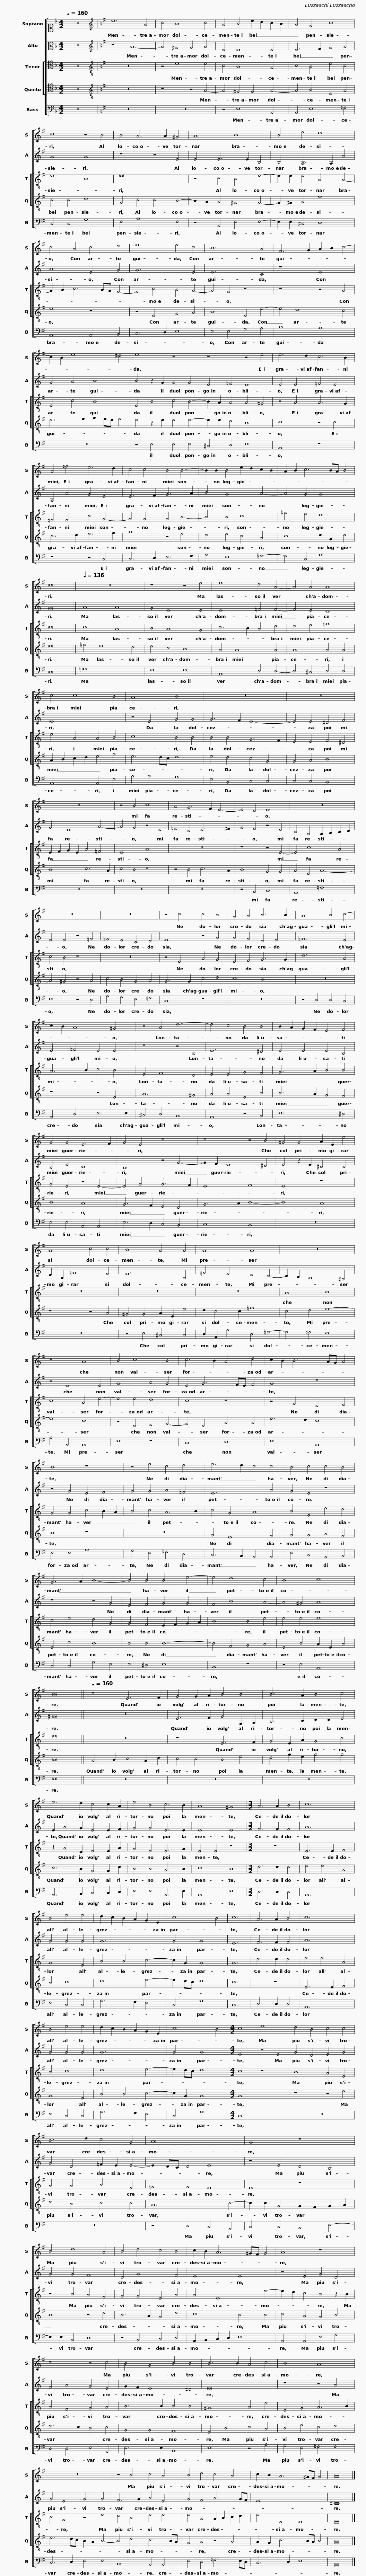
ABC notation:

X:1
%%score [ 1 2 [ 3 4 ] 5 ]
L:1/8
Q:1/4=160
M:4/2
I:linebreak $
K:F
V:1 alto1
V:2 alto
V:3 tenor
V:4 tenor
V:5 bass
V:1
 z16 |[K:G][K:treble] e12 A4 | c4 B8 c4 | A4 B4 e2 d2 c2 B2 |$ A4 G4 c8 | %5
 c8 z4 B4 | B4 A6 A2 ^G4 | A8 B8 |$ B4 e4 d8 | c4 A4 c4 d4 | %10
 e8 e4 c4 | B12 A4 |$ F6 G2 A2 B2 c4- | c2 B2 e8 ^d4 | e8 z8 | %15
 z8 z4 e4 |$ e6 d2 c6 B2 | A4 =f4 e6 d2 | c4 c4 B4 B4- | B2 B2 B4 e2 d2 c2 B2 |$ %20
 A2 B2 c6 BA B4 | c16 ||[Q:1/4=136] z16 | z8 z4 e4 |$ e8 d4 A4- | %25
 A4 A4 A8 | c4 c8 B4 | A8 B8 |$ z16 | z16 | %30
 z16 | z4 B4 c8 |$ A4 G6 F2 E4- | E4 D4 E8 | z16 | %35
 z16 |$ z16 | z4 c4 c4 B4 | G4 A4 B6 B2 | A8 B4 c4- |$ %40
 c2 B2 A8 ^G4 | z4 A4 d8- | d4 c4 B4 B4 | B2 A2 G2 F2 E4 F4 |$ G4 G4 E6 F2 | %45
 G4 E4 z8 | z8 z4 B4 | ^G4 G4 A2 E2 e4 |$ A8 c4 c4 | B8 A4 A4 | %50
 A8 A8 | z16 |$ z8 A8 | B4 c8 B4 | c6 B2 A4 d4 | %55
 c2 B2 B6 AG A4 |$ B8 z8 | z4 e4 c4 d4 | e6 d2 c4 c4 | B4 c4 c4 B4 |$ %60
 G6 A2 B8- | B4 B4 B4 e4- | e4 d8 c4 | B8 c8 |$ B16 || %65
[Q:1/4=160] z8 E6 F2 | G4 G2 A2 B4 B4 | B6 A2 B4 c4 |$ e6 d2 c4 c2 A2 | e4 B4 c6 B2 | %70
 A8 ^G8 |[M:3/2] A6 A2 B4 |$ c12 | B4 e4 e4 | d2 c2 B2 A2 G2 E2 | %75
 c8 B4 | c12 |$ A6 A2 B4 | c12 | B4 e4 e4 | %80
 d2 c2 B2 A2 G2 E2 | c8 B4 |$[M:4/2] c8 e8 | d4 B4 c4 c4 | B6 d2 c4 G4 | %85
 A16 |$ G8 z8 | B4 d8 A4 | B4 d4 c4 B4 | c2 B2 A6 ^GF G4 |$ %90
 A8 z8 | z8 z4 c4 | B4 G4 B4 B4 | B6 B2 A4 c4 |$ B8 A8 | %95
 z16 | z4 B4 c4 A4 | B4 d4 c4 A4 |$ c2 B2 A6 ^GF G4 | A16 |] %100
V:2
 z16 |[K:G][K:treble] z8 A8- | A4 ^G4 G4 A4 | E4 E8 E4 |$ E6 F2 G4 A4 | %5
 G8 G8 | z8 z4 E4 | E4 E6 E2 B,4 |$ B,4 A,6 A,2 A4 | A8 E4 G4 | %10
 G12 E4 | E12 C4 |$ z8 E8 | G4 A4 B8 | B4 z2 G2 G4 G4 | %15
 E4 =F4 E8 |$ E4 E4 =F4 E4 | A,4 A4 G4 E4 | E6 F2 G6 A2 | B4 G8 A4- |$ %20
 A4 G4 G8 | G16 || A8 A8 | G4 E8 E4 |$ E8 =F4 F4- | %25
 F4 E4 D8 | E16 | z4 E4 G4 G4 |$ G6 F2 E8- | E4 E4 ^D4 F4 | %30
 G4 E8 A4- | A4 G4 z4 E4 |$ =F4 D4 E6 ^F2 | G4 F4 z4 E4 | C4 A,4 A,2 B,2 C2 D2 | %35
 E4 E4 z4 =F4 |$ =F4 E4 C4 D4 | E8 z4 G4 | G4 F4 D4 E4 | =F12 E4 |$ %40
 E4 =F4 E4 E4 | z8 z4 B,4 | E12 ^D4 | E4 E4 E4 B,4 |$ B,4 E4 C8 | %45
 B,8 z4 G4- | G2 F2 E8 ^D4 | E4 z2 E2 ^C4 C4 |$ D2 A,2 =F8 E4 | E12 A,4 | %50
 =F4 E4 D4 C4- | C2 B,2 A,8 ^G,4 |$ z4 E8 E4 | G8 A4 G4 | E4 G6 FE F4 | %55
 G8 z8 |$ z4 G4 E4 F4 | G4 G4 A4 =F4 | E12 A4 | G4 E4 z8 |$ %60
 z8 z4 G4 | E4 F4 G4 G4 | F4 B8 A4- | A4 ^G4 A8 |$ ^G16 || %65
 z16 | E6 F2 G4 G,2 A,2 | B,6 C2 D2 D2 E4 |$ E2 A4 G2 E4 E2 F2 | G4 G4 E6 E2 | %70
 E8 E8 |[M:3/2] F6 F2 F4 |$ A12 | G4 G4 G4 | G12 | %75
 G4 G8 | E12 |$ F6 F2 F4 | A12 | G4 G4 G4 | %80
 G12 | G4 G8 |$[M:4/2] E8 z4 E4 | G4 D4 E4 G4 | G4 D4 =F2 E2 E4- | %85
 E2 DC D4 E8 |$ z4 E4 D4 B,4 | G4 G4 F8 | D4 G8 F4 | E8 E8 |$ %90
 z4 E4 G4 D4 | F4 A4 G4 E4 | G2 F2 E8 ^D4 | E16 |$ z8 z4 A4 | %95
 G4 E4 G4 G4 | F6 G2 A4 E4 | G4 F4 A6 GF |$ E16 | ^C16 |] %100
V:3
 z16 |[K:G][K:treble-8] z16 | z4 e8 e4 | c4 B8 A4 |$ c4 B4 e4 c4 | %5
 e8 B8 | e16 | z4 c4 B4 e4- |$ e2 e2 e4 A4 A4- | A2 B2 c6 BA G4- | %10
 G4 c4 B4 A4- | A4 G4 z8 |$ z8 z4 A4 | E4 c4 B8 | E4 B4 c4 B4- | %15
 B2 A2 A4 A4 ^G4 |$ z4 A4 A6 G2 | =F4 F4 c4 G4- | G4 G4 G4 B4- | B4 B4 c8 |$ %20
 =f4 e4 d8 | c16 || c8 A8 | B4 A8 G4 |$ c6 B2 A4 d4 | %25
 d4 e4 =f8 | e4 A4 A4 B4 | c8 B4 B4 |$ B4 B4 G6 F2 | E4 E4 F4 ^D4 | %30
 E2 F2 G2 E2 A4 =F4 | E8 A8 |$ z16 | z8 z4 E4- | E4 c8 A4 | %35
 c4 B4 z8 |$ z16 | z4 E4 A4 G4 | E4 F4 G6 G2 | d12 A4 |$ %40
 A6 B2 c4 B4 | E4 F8 D4 | E4 E4 G4 F4 | G6 A2 B4 B4 |$ G4 E4 z4 E4- | %45
 E4 G4 G6 F2 | E8 F8 | E8 z8 |$ z16 | z16 | %50
 z16 | A8 B8 |$ c8 A4 e4- | e4 e4 d8 | c8 z8 | %55
 z4 G4 E4 F4 |$ G4 G4 c4 B2 A2 | B4 c4 A6 B2 | c4 G4 A8 | B4 E4 e4 d4 |$ %60
 c4 e4 d4 G4 | G4 F4 E2 F2 G2 A2 | B8 B4 e4 | e4 e4 e8 |$ e16 || %65
 z16 | z8 E6 F2 | G4 E2 A2 G4 c4 |$ z2 A4 D2 E4 E2 A2 | G4 E4 E6 G2 | %70
 E4 E4 z8 |[M:3/2] z12 |$ E6 E2 F4 | G8 E4 | B4 B4 c4- | %75
 c2 G2 G8 | G12 |$ d6 d2 d4 | e4 e4 A4 | B4 c8 | %80
 d8 e4- | e2 dc d8 |$[M:4/2] c8 z8 | B8 A4 E4 | G4 G4 A4 E4 | %85
 =F4 F4 E8 |$ E8 z8 | z4 B4 A4 F4 | G4 G4 E4 A4 | A4 E8 e4- |$ %90
 e2 d2 c4 B4 z2 B2 | A4 F4 G4 A4 | B6 B2 B4 B4 | ^G8 A4 e4 |$ E4 G4 A6 B2 | %95
 c4 G4 z4 e4 | d4 B4 e4 e4 | e4 A4 A2 B2 c2 d2 |$ e4 E4 E8 | E16 |] %100
V:4
 z16 |[K:G][K:treble-8] z16 | z8 z4 A4- | A4 ^G4 G4 A4- |$ A4 B4 E4 A4 | %5
 c4 c4 d8 | G4 c4 c4 B4- | B2 A2 A4 ^G4 G4- |$ G2 ^G2 A4 f8 | e8 z8 | %10
 z4 E4 G4 A4 | B8 E4 e4- |$ e4 d8 c4 | e6 f2 g2 fe f4 | e4 z2 e2 e4 e4- | %15
 e2 e2 d4 B8 |$ c8 z4 c4 | c6 d2 e6 f2 | g8 z4 e4 | d4 e4 c4 A4 |$ %20
 c8 d2 G2 d4 | e16 || =f4 e8 d4 | e4 c4 B8 |$ A4 A8 A4 | %25
 A8 A4 A4 | A2 B2 c2 d2 e4 g4 | e6 dc d8 |$ e4 d4 c4 G4 | G4 A4 B8 | %30
 B8 c6 A2 | c4 B4 z8 |$ z4 B4 c6 A2 | B8 G4 G4 | A4 E4 A8- | %35
 A4 ^G4 z4 A4 |$ c4 B4 G4 A4 | G6 G2 c4 d4 | c8 B8 | z16 |$ %40
 z8 z4 E4 | A12 ^G4 | A4 A4 E4 B4 | B6 A2 G4 F4 |$ B8 A8 | %45
 G6 F2 E4 D4 | G6 A2 B8- | B8 A8 |$ z8 z4 A4 | ^G4 G4 A2 E2 e4 | %50
 d2 c4 c2 =f8 | c4 d4 e8- |$ e8 c8 | z4 E4 F4 G4- | G4 E4 A4 A4 | %55
 e6 d2 c8 |$ B8 z8 | z16 | G4 E8 F4 | G4 G4 A4 F4 |$ %60
 E4 c4 B8 | B4 B4 B8- | B4 F4 G4 A4 | E4 B4 A2 E2 A4 |$ B16 || %65
 A6 B2 c4 A2 d2 | c4 c4 B4 e4 | d4 g2 e2 g4 g4 |$ c6 B2 G4 G2 d2 | B4 B4 A6 B2 | %70
 c8 B8 |[M:3/2] d6 d2 d4 |$ e4 e4 A4 | B4 c8 | d8 e4- | %75
 e2 dc d8 | c12 |$ z12 | E6 E2 F4 | G8 E4 | %80
 B4 B4 c4- | c2 G2 G8 |$[M:4/2] G16 | z8 z4 e4 | d4 B4 c4 c4 | %85
 A12 c4- |$ c2 c2 G4 G2 F2 G2 A2 | B8 z4 d4 | B6 A2 G4 d4 | c8 B4 B4 |$ %90
 c4 A4 G4 B4 | d6 c2 B4 c4 | G4 G4 F8 | E4 B4 c4 A4 |$ B4 e4 c4 d4 | %95
 e6 dc B2 A2 B4- | B4 d4 c6 BA | G4 A4 z4 A4 |$ A2 G2 c6 BA B4 | A16 |] %100
V:5
 z16 |[K:G] z16 | z16 | z4 E,8 A,,4 |$ A,,4 E,8 =F,4 | %5
 C,4 C,4 G,8 | E,4 A,8 E,4 | z4 A,,4 E,4 E,4- |$ E,2 E,2 ^C,4 D,8 | A,,8 A,,4 B,,4 | %10
 C,6 D,2 E,8 | E,4 E,4 G,4 A,4 |$ B,8 A,8 | z16 | z4 E,4 E,4 E,4 | %15
 ^C,4 D,4 E,8 |$ A,,8 z8 | z8 z4 C,4 | C,6 D,2 E,6 F,2 | G,4 E,8 =F,4- |$ %20
 F,4 C,4 G,8 | C,16 || =F,16 | E,8 E,8 |$ A,,8 D,4 D,4- | %25
 D,4 ^C,4 D,4 D,4 | A,,8 A,,4 E,4 | A,4 A,4 G,8 |$ E,4 B,,4 C,4 C,4 | C,4 C,4 B,,8 | %30
 z16 | z16 |$ z16 | z4 B,,4 C,8 | A,,8 =F,8 | %35
 E,8 z4 D,4 |$ A,4 G,4 E,4 =F,4 | C,8 z8 | z16 | z4 D,4 D,4 C,4 |$ %40
 A,,4 D,4 E,6 E,2 | ^C,4 D,4 B,,8 | A,,8 z4 B,,4 | E,12 ^D,4 |$ E,4 E,4 A,,4 A,,4 | %45
 E,6 D,2 C,4 B,,4 | C,8 B,,8 | z16 |$ z16 | z4 E,4 ^C,4 C,4 | %50
 D,2 A,,2 A,4 D,4 =F,4- | F,4 =F,4 E,8 |$ A,4 A,,4 A,,8 | E,8 z8 | C,8 D,8 | %55
 E,8 A,,8 |$ E,4 E,4 A,8 | G,4 E,4 =F,4 D,4 | C,6 B,,2 A,,4 A,,4 | E,4 C,4 A,,4 B,,4 |$ %60
 C,4 C,4 G,4 E,4 | E,4 ^D,4 E,8 | B,,8 z8 | z4 E,4 A,,8 |$ E,16 || %65
 z16 | z16 | z16 |$ A,,6 B,,2 C,4 C,2 D,2 | E,4 E,4 A,,6 E,2 | %70
 A,,8 E,8 |[M:3/2] D,6 D,2 D,4 |$ A,,12 | E,4 C,4 C,4 | G,6 F,2 E,4 | %75
 C,4 G,8 | C,12 |$ D,6 D,2 D,4 | A,,12 | E,4 C,4 C,4 | %80
 G,6 F,2 E,4 | C,4 G,8 |$[M:4/2] C,16 | z16 | z16 | %85
 z4 D,4 C,4 A,,4 |$ C,4 C,4 B,,4 E,4- | E,2 E,2 B,,4 D,8 | z4 B,,4 C,4 D,4 | A,,2 B,,2 C,2 D,2 E,8 |$ %90
 A,,4 A,,4 E,4 G,4 | D,4 D,4 E,4 A,,4 | E,6 E,2 B,,8 | E,8 z4 A,4 |$ G,4 E,4 =F,4 F,4 | %95
 C,6 D,2 E,4 E,4 | B,,8 A,,4 A,,4 | E,4 D,4 =F,6 E,D, |$ C,6 D,2 E,8 | A,,16 |] %100
